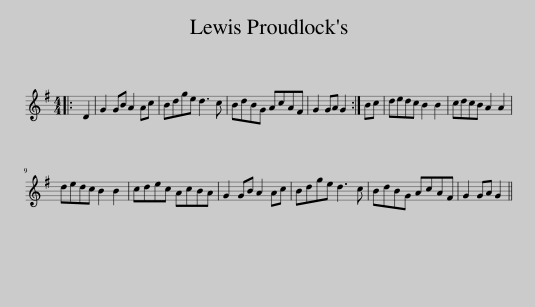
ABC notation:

X:1
L:1/8
M:4/4
I:linebreak $
K:G
V:1 treble
V:1
|: D2 | G2 GB A2 Ac | Bdge d3 c | BdBG AcAF | G2 GA G2 :| %5
 Bc | dedc B2 B2 | cdcB A2 A2 |$ dedc B2 B2 | cdec AcBA | %10
 G2 GB A2 Ac | Bdge d3 c | BdBG AcAF | G2 GA G2 || %14
